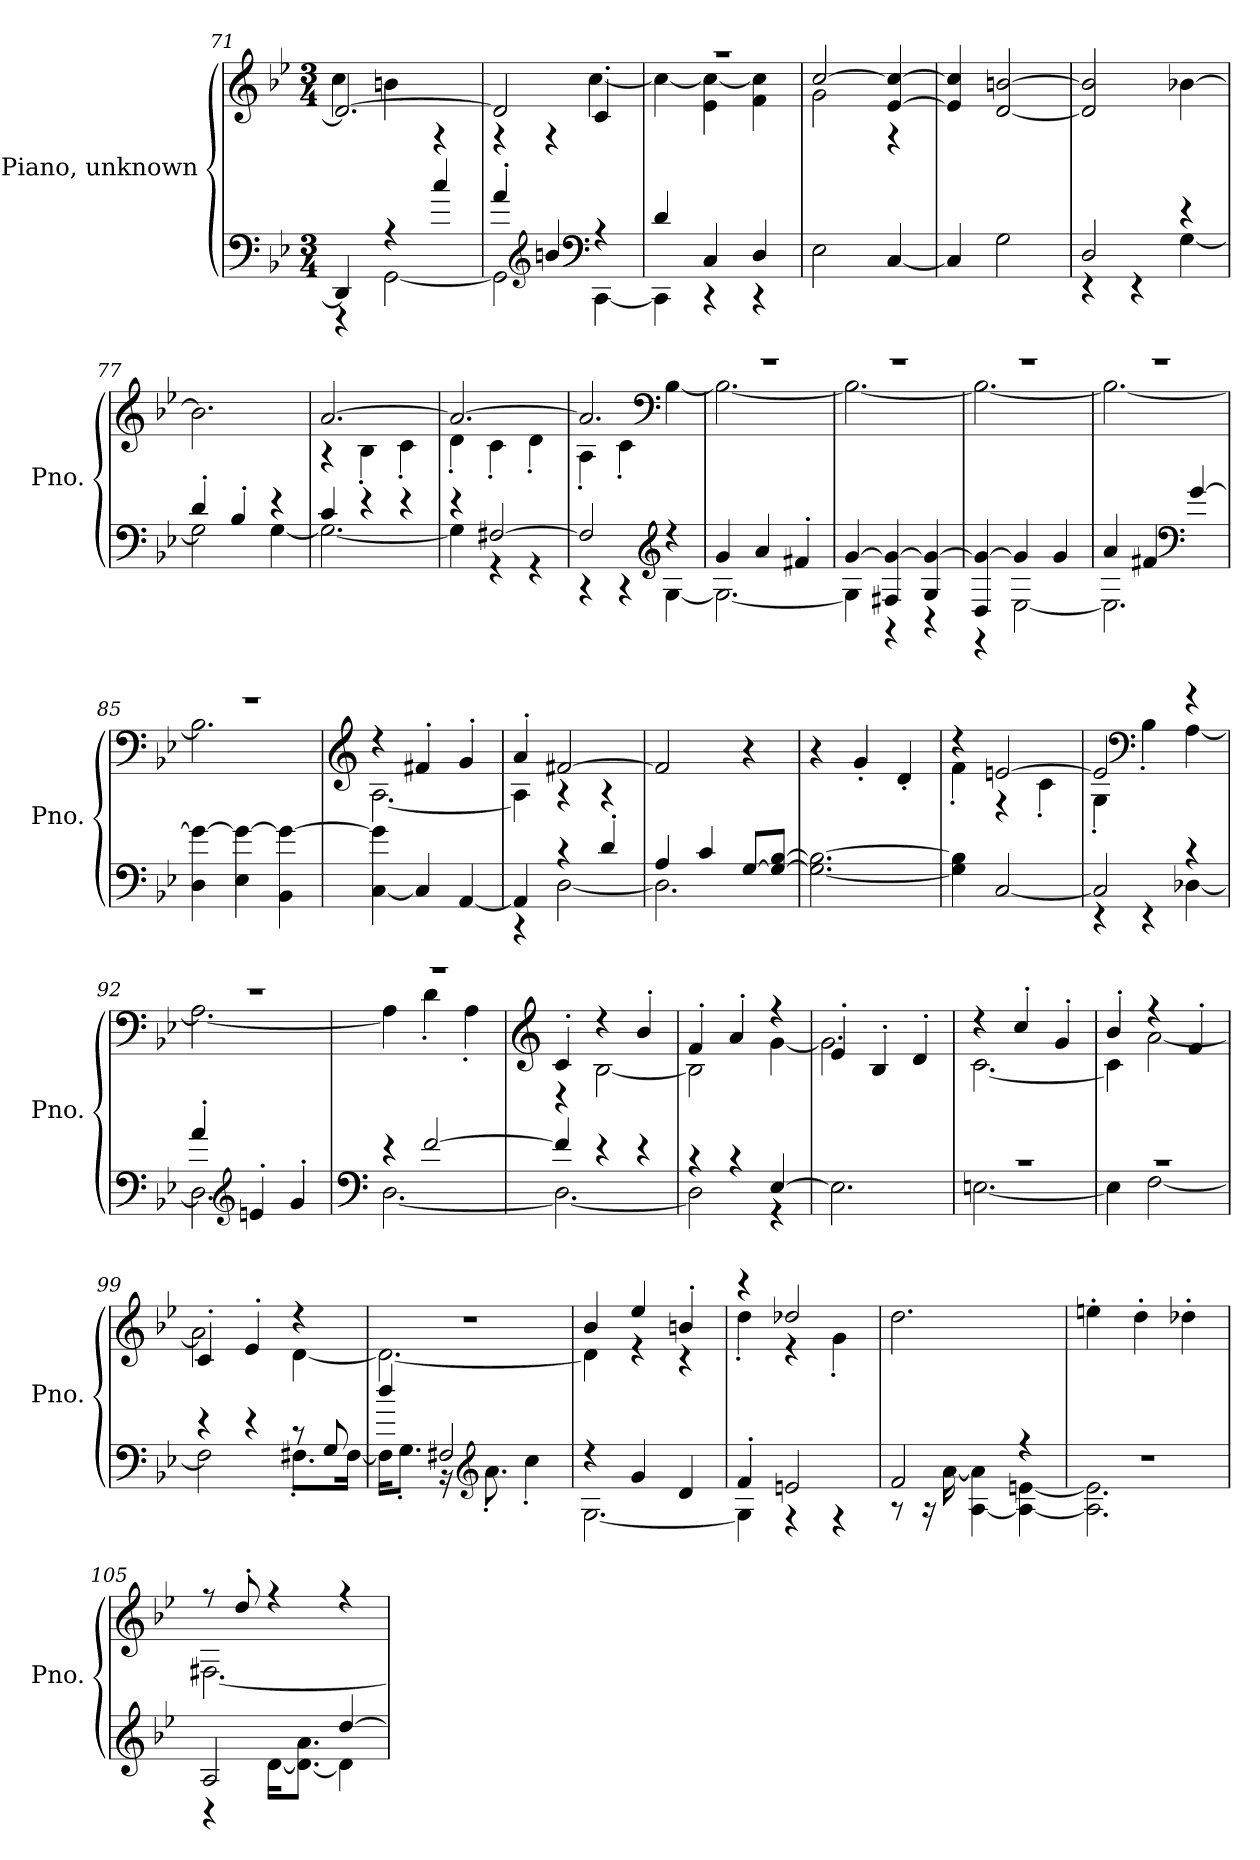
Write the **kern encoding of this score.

**kern	**kern
*part1	*part1
*staff2	*staff1
*I"Piano, unknown	*
*I'Pno.	*
!!LO:LB:g=z
*clefF4	*clefG2
*k[b-e-]	*k[b-e-]
*M3/4	*M3/4
=71	=71
*^	*^
4DD/]	4r	2.d/_	4cc\
4r	[2GG\	.	4bn\
4cc/	.	.	4r
=72	=72	=72	=72
4a'/	2GG\]	2d/]	4r
*clefG2	*	*	*
4bn/	.	.	4r
*clefF4	*	*	*
4r	[4CC\	4c'/	[4cc\
=73	=73	=73	=73
4d/	4CC\]	2.r	4cc\_
4C/	4r	.	4e-\ 4cc\_
4D/	4r	.	4f\ 4cc\]
*v	*v	*	*
=74	=74	=74
2E-\	[2cc/	2g\
[4C/	[4e-/ 4cc/_	4r
*	*v	*v
=75	=75
4C/]	4e-/] 4cc/]
2G\	[2d/ [2bn/
=76	=76
*^	*
2D/	4r	2d/] 2b/]
.	4r	.
4r	[4G\	[4b-X\
=77	=77	=77
4d'/	2G\]	2.b-\]
4B-'/	.	.
4r	[4G\	.
=78	=78	=78
*	*	*^
4c/	2.G\_	[2.a/	4r
4r	.	.	4B-'\
4r	.	.	4c'\
!!LO:LB:g=z	!!
=79	=79	=79	=79
4r	4G\]	2.a/_	4d'\
[2F#X/	4r	.	4c'\
.	4r	.	4d'\
=80	=80	=80	=80
2F#/]	4r	2.a/]	4A'\
.	4r	.	4c'\
*clefG2	*	*clefF4	*
4r	[4G\	.	[4B-\
=81	=81	=81	=81
4g/	2.G\_	2.r	2.B-\_
4a/	.	.	.
4f#X'/	.	.	.
=82	=82	=82	=82
[4g/	4G\]	2.r	2.B-\_
4F#X/ 4g/_	4r	.	.
4G/ 4g/_	4r	.	.
=83	=83	=83	=83
4D/ 4g/_	4r	2.r	2.B-\_
4g/]	[2E-\	.	.
4g/	.	.	.
=84	=84	=84	=84
4a/	2.E-\]	2.r	2.B-\_
4f#X/	.	.	.
*clefF4	*	*	*
[4g/	.	.	.
*v	*v	*	*
=85	=85	=85
4D\ 4g\_	2.r	2.B-\]
4E-\ 4g\_	.	.
4BB-\ 4g\_	.	.
!!LO:LB:g=z	!!
=86	=86	=86
*	*clefG2	*
[4C\ 4g\]	4r	[2.A\
4C/]	4f#X'/	.
[4AA/	4g'/	.
=87	=87	=87
*^	*	*
4AA/]	4r	4a'/	4A\]
4r	[2D\	[2f#X/	4r
4d'/	.	.	4r
*	*	*v	*v
=88	=88	=88
4A/	2.D\]	2f#/]
4c/	.	.
[8G/L	.	4r
8G/_ [8B-/J	.	.
*v	*v	*
=89	=89
2.G\_ 2.B-\_	4r
.	4g'/
.	4d'/
=90	=90
*	*^
4G\] 4B-\]	4r	4f'\
[2C/	[2en/	4r
.	.	4c'\
=91	=91	=91
*^	*	*
2C/]	4r	2e/]	4G'\
*	*	*clefF4	*
.	4r	.	4B-'\
4r	[4D-X\	4r	[4A\
=92	=92	=92	=92
4a'/	2.D-\]	2.r	2.A\_
*clefG2	*	*	*
4en'/	.	.	.
4g'/	.	.	.
!!LO:PB:g=z	!!
=93	=93	=93	=93
*clefF4	*	*	*
4r	[2.D\	2.r	4A\]
[2f/	.	.	4d'\
.	.	.	4A'\
=94	=94	=94	=94
*	*	*clefG2	*
4f/]	2.D\_	4c'/	4r
4r	.	4r	[2B-\
4r	.	4b-'/	.
=95	=95	=95	=95
4r	2D\]	4f'/	2B-\]
4r	.	4a'/	.
[4E-/	4r	4r	[4g\
*v	*v	*	*
=96	=96	=96
2.E-\]	4e-'/	2.g\]
.	4B-'/	.
.	4d'/	.
=97	=97	=97
*^	*	*
2.r	[2.En\	4r	[2.c\
.	.	4cc'/	.
.	.	4g'/	.
=98	=98	=98	=98
2.r	4E\]	4b-'/	4c\]
.	[2F\	4r	[2a\
.	.	4f'/	.
=99	=99	=99	=99
4r	2F\]	4c'/	2a\]
4r	.	4e-'/	.
8r	8.F#X'\L	4r	[4d\
8G/	.	.	.
.	[16F#\Jk	.	.
!!LO:LB:g=z	!!
=100	=100	=100	=100
4dd/	16F#\KL]	2.r	2.d\_
.	8.G'\J	.	.
2F#X/	16r	.	.
*clefG2	*	*	*
.	8.a'\	.	.
.	4cc'\	.	.
=101	=101	=101	=101
4r	[2.G\	4b-/	4d\]
4g/	.	4ee-/	4r
4d/	.	4bn'/	4r
=102	=102	=102	=102
4f'/	4G\]	4r	4dd'\
2en/	4r	2dd-X/	4r
.	4r	.	4g'\
*	*	*v	*v
=103	=103	=103
2f/	8r	2.dd\
.	16r	.
.	[16a\	.
.	[4A\ 4a\]	.
4r	4A\_ [4en\	.
=104	=104	=104
2.r	2.A\] 2.e\]	4een'\
.	.	4dd'\
.	.	4dd-X'\
=105	=105	=105
*	*	*^
2A/	4r	8r	[2.F#X\
.	.	8dd'/	.
.	[16d\KL	4r	.
.	8.d\_ 8.a\J	.	.
[4dd/	4d\]	4r	.
*v	*v	*	*
*	*v	*v
=	=
*-	*-
